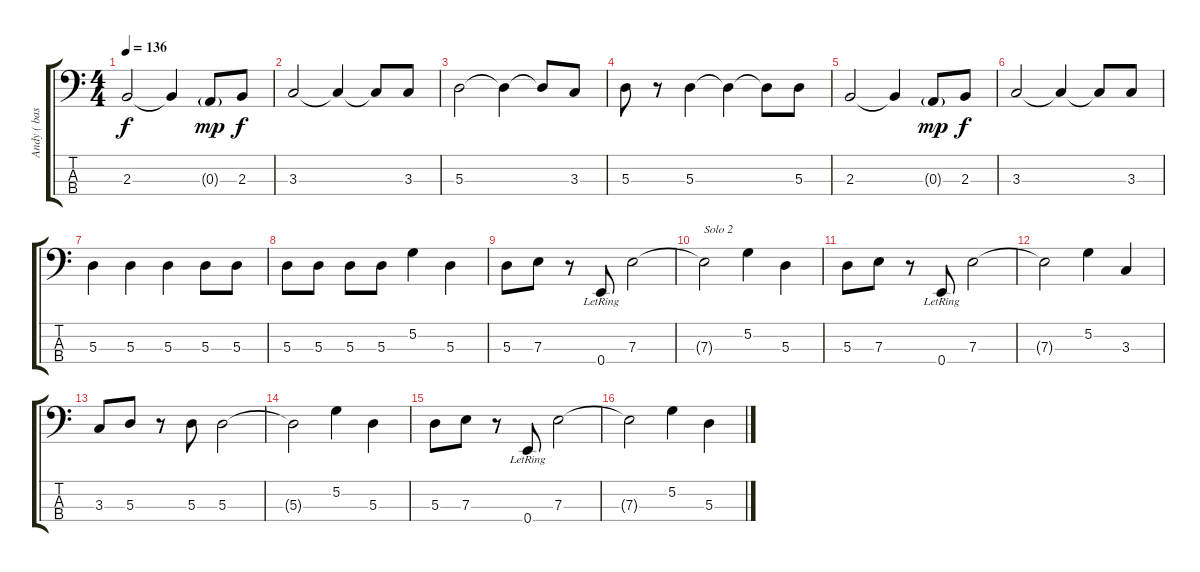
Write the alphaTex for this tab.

\track ("Andy ( bass )" "Andy ( bas") {instrument electricbassfinger}
\staff {score tabs}
\tuning (G2 D2 A1 E1) {hide}
\ts (4 4)
\tempo 136
\clef f4
\ks c
2.3.2{dy f} 2.3{t}.4 0.3{g}.8{dy mp} 2.3.8{dy f} |
3.3.2 3.3{t}.4 3.3{t}.8 3.3.8 |
5.3.2 5.3{t}.4 5.3{t}.8 3.3.8 |
5.3.8 r.8 5.3.4 5.3{t}.4 5.3{t}.8 5.3.8 |
2.3.2 2.3{t}.4 0.3{g}.8{dy mp} 2.3.8{dy f} |
3.3.2 3.3{t}.4 3.3{t}.8 3.3.8 |
5.3.4 5.3.4 5.3.4 5.3.8 5.3.8 |
5.3.8 5.3.8 5.3.8 5.3.8 5.2.4 5.3.4 |
5.3.8 7.3.8 r.8 0.4{lr}.8 7.3.2 |
7.3{t}.2{txt "Solo 2"} 5.2.4 5.3.4 |
5.3.8 7.3.8 r.8 0.4{lr}.8 7.3.2 |
7.3{t}.2 5.2.4 3.3.4 |
3.3.8 5.3.8 r.8 5.3.8 5.3.2 |
5.3{t}.2 5.2.4 5.3.4 |
5.3.8 7.3.8 r.8 0.4{lr}.8 7.3.2 |
7.3{t}.2 5.2.4 5.3.4
